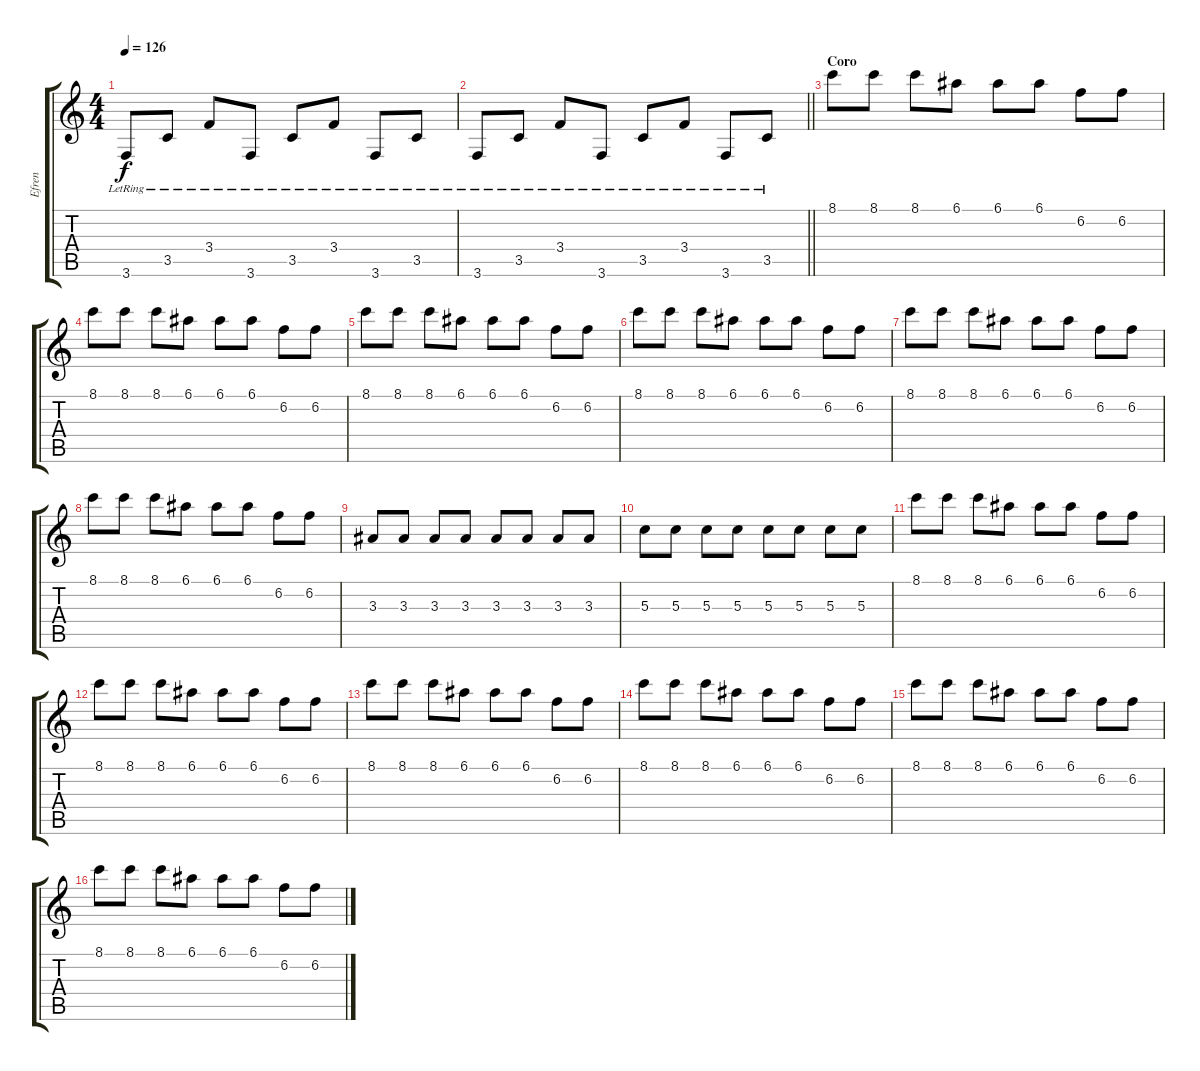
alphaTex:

\track ("Efren" "Efren") {instrument overdrivenguitar}
\staff {score tabs}
\tuning (E4 B3 G3 D3 A2 D2) {hide}
\ts (4 4)
\tempo 126
\clef g2
\ks c
3.6{lr}.8{dy f} 3.5{lr}.8 3.4{lr}.8 3.6{lr}.8 3.5{lr}.8 3.4{lr}.8 3.6{lr}.8 3.5{lr}.8 |
\barLineRight lightlight
3.6{lr}.8 3.5{lr}.8 3.4{lr}.8 3.6{lr}.8 3.5{lr}.8 3.4{lr}.8 3.6{lr}.8 3.5{lr}.8 |
\section ("" "Coro")
8.1.8{instrument overdrivenguitar} 8.1.8 8.1.8 6.1.8 6.1.8 6.1.8 6.2.8 6.2.8 |
8.1.8 8.1.8 8.1.8 6.1.8 6.1.8 6.1.8 6.2.8 6.2.8 |
8.1.8 8.1.8 8.1.8 6.1.8 6.1.8 6.1.8 6.2.8 6.2.8 |
8.1.8 8.1.8 8.1.8 6.1.8 6.1.8 6.1.8 6.2.8 6.2.8 |
8.1.8 8.1.8 8.1.8 6.1.8 6.1.8 6.1.8 6.2.8 6.2.8 |
8.1.8 8.1.8 8.1.8 6.1.8 6.1.8 6.1.8 6.2.8 6.2.8 |
3.3.8 3.3.8 3.3.8 3.3.8 3.3.8 3.3.8 3.3.8 3.3.8 |
5.3.8 5.3.8 5.3.8 5.3.8 5.3.8 5.3.8 5.3.8 5.3.8 |
8.1.8 8.1.8 8.1.8 6.1.8 6.1.8 6.1.8 6.2.8 6.2.8 |
8.1.8 8.1.8 8.1.8 6.1.8 6.1.8 6.1.8 6.2.8 6.2.8 |
8.1.8 8.1.8 8.1.8 6.1.8 6.1.8 6.1.8 6.2.8 6.2.8 |
8.1.8 8.1.8 8.1.8 6.1.8 6.1.8 6.1.8 6.2.8 6.2.8 |
8.1.8 8.1.8 8.1.8 6.1.8 6.1.8 6.1.8 6.2.8 6.2.8 |
8.1.8 8.1.8 8.1.8 6.1.8 6.1.8 6.1.8 6.2.8 6.2.8
